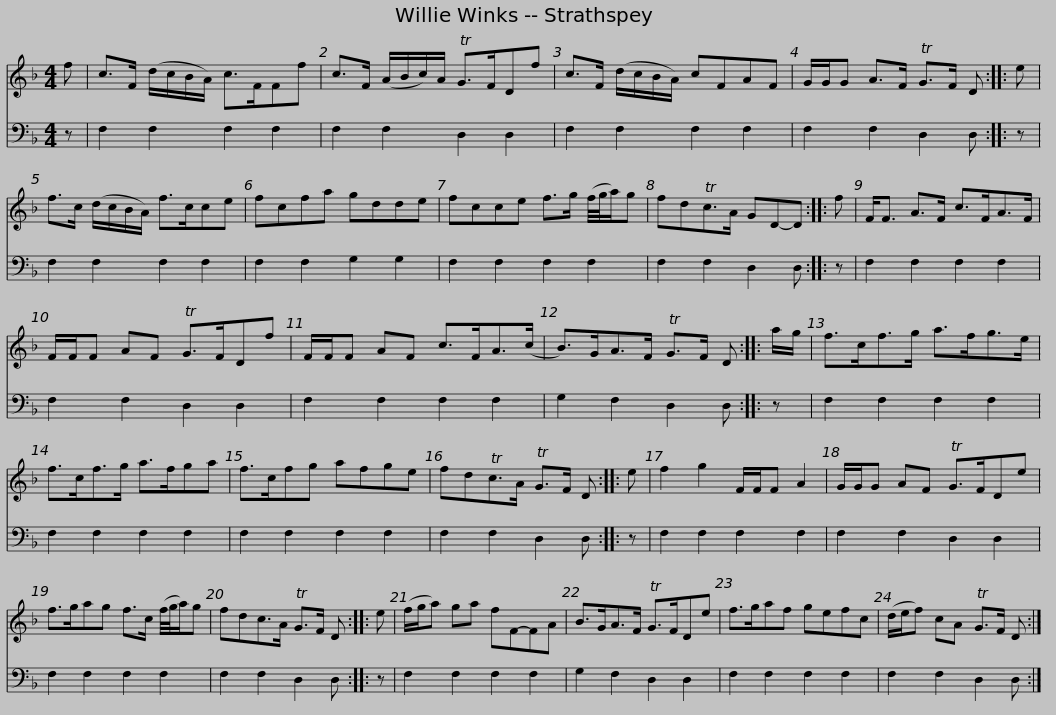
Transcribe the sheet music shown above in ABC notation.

X:1
%%score 1 2
L:1/8
M:4/4
I:linebreak $
K:F
V:1 treble
V:2 bass
V:1
 f | c>F (d/c/B/A/) c>FFf | c>F (A/B/c/)A/ TG>FDf | c>F (d/c/B/A/) cFAF | G/G/G A>F TG>F D :: %5
 e |$ f>c (d/c/B/A/) f>cce | fcfa gdde | fcce f>g (f/4g/4a/)g | fdTc>A GD-D :: %10
 f |$ F<F A>F c>FA>F | F/F/F AF TG>FDf | F/F/F AF c>FA>(c | B>)GA>F TG>F D :: %15
 a/g/ |$ f>cf>g a>fg>e | f>cf>g a>fga | f>cfg afge | fdTc>A TG>F D :: %20
 e | f2 g2 F/F/F A2 |$ G/G/G AF TG>FDe | f>gag f>c (f/4g/4a/)g | fdc>A TG>F D :: %25
 e | (f/g/a) ga fF-FA |$ B>GA>F TG>FDe | f>gaf gefc | (d/e/f) cA TG>F D :| %30
V:2
 z | F,2 F,2 F,2 F,2 | F,2 F,2 D,2 D,2 | F,2 F,2 F,2 F,2 | F,2 F,2 D,2 D, :: %5
 z |$ F,2 F,2 F,2 F,2 | F,2 F,2 G,2 G,2 | F,2 F,2 F,2 F,2 | F,2 F,2 D,2 D, :: %10
 z |$ F,2 F,2 F,2 F,2 | F,2 F,2 D,2 D,2 | F,2 F,2 F,2 F,2 | G,2 F,2 D,2 D, :: %15
 z |$ F,2 F,2 F,2 F,2 | F,2 F,2 F,2 F,2 | F,2 F,2 F,2 F,2 | F,2 F,2 D,2 D, :: %20
 z | F,2 F,2 F,2 F,2 |$ F,2 F,2 D,2 D,2 | F,2 F,2 F,2 F,2 | F,2 F,2 D,2 D, :: %25
 z | F,2 F,2 F,2 F,2 |$ G,2 F,2 D,2 D,2 | F,2 F,2 F,2 F,2 | F,2 F,2 D,2 D, :| %30
